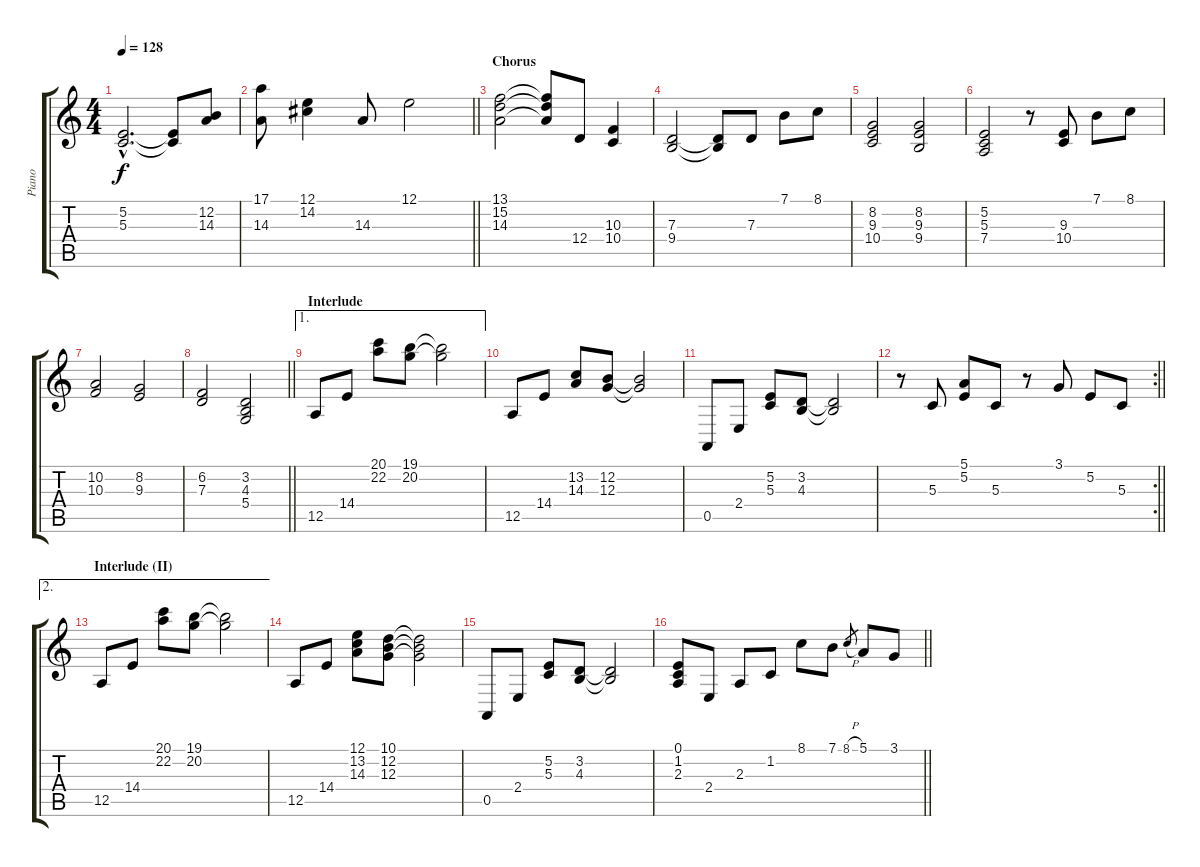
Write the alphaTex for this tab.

\track ("Piano" "Piano") {instrument acousticgrandpiano}
\staff {score tabs}
\tuning (E4 B3 G3 D3 A2 D2) {hide}
\ts (4 4)
\tempo 128
\clef g2
\ks c
(5.2{hac} 5.3{hac}).2{d dy f} (5.2{t} 5.3{t}).8 (12.2 14.3).8 |
\barLineRight lightlight
(17.1 14.3).8 (12.1 14.2).4 14.3.8 12.1.2 |
\section ("" "Chorus")
(13.1 15.2 14.3).2 (13.1{t} 15.2{t} 14.3{t}).8 12.4.8 (10.3 10.4).4 |
(7.3 9.4).2 (7.3{t} 9.4{t}).8 7.3.8 7.1.8 8.1.8 |
(8.2 9.3 10.4).2 (8.2 9.3 9.4).2 |
(5.2 5.3 7.4).2 r.8 (9.3 10.4).8 7.1.8 8.1.8 |
(10.2 10.3).2 (8.2 9.3).2 |
\barLineRight lightlight
(6.2 7.3).2 (3.2 4.3 5.4).2 |
\ae 1
\section ("" "Interlude")
12.5.8 14.4.8 (20.1 22.2).8 (19.1 20.2).8 (19.1{t} 20.2{t}).2 |
12.5.8 14.4.8 (13.2 14.3).8 (12.2 12.3).8 (12.2{t} 12.3{t}).2 |
0.5.8 2.4.8 (5.2 5.3).8 (3.2 4.3).8 (3.2{t} 4.3{t}).2 |
\rc 2
\barLineRight lightlight
r.8 5.3.8 (5.1 5.2).8 5.3.8 r.8 3.1.8 5.2.8 5.3.8 |
\ae 2
\section ("" "Interlude (II)")
12.5.8 14.4.8 (20.1 22.2).8 (19.1 20.2).8 (19.1{t} 20.2{t}).2 |
12.5.8 14.4.8 (12.1 13.2 14.3).8 (10.1 12.2 12.3).8 (10.1{t} 12.2{t} 12.3{t}).2 |
0.5.8 2.4.8 (5.2 5.3).8 (3.2 4.3).8 (3.2{t} 4.3{t}).2 |
\barLineRight lightlight
(0.1 1.2 2.3).8 2.4.8 2.3.8 1.2.8 8.1.8 7.1.8 8.1{h}.8{gr} 5.1.8 3.1.8
